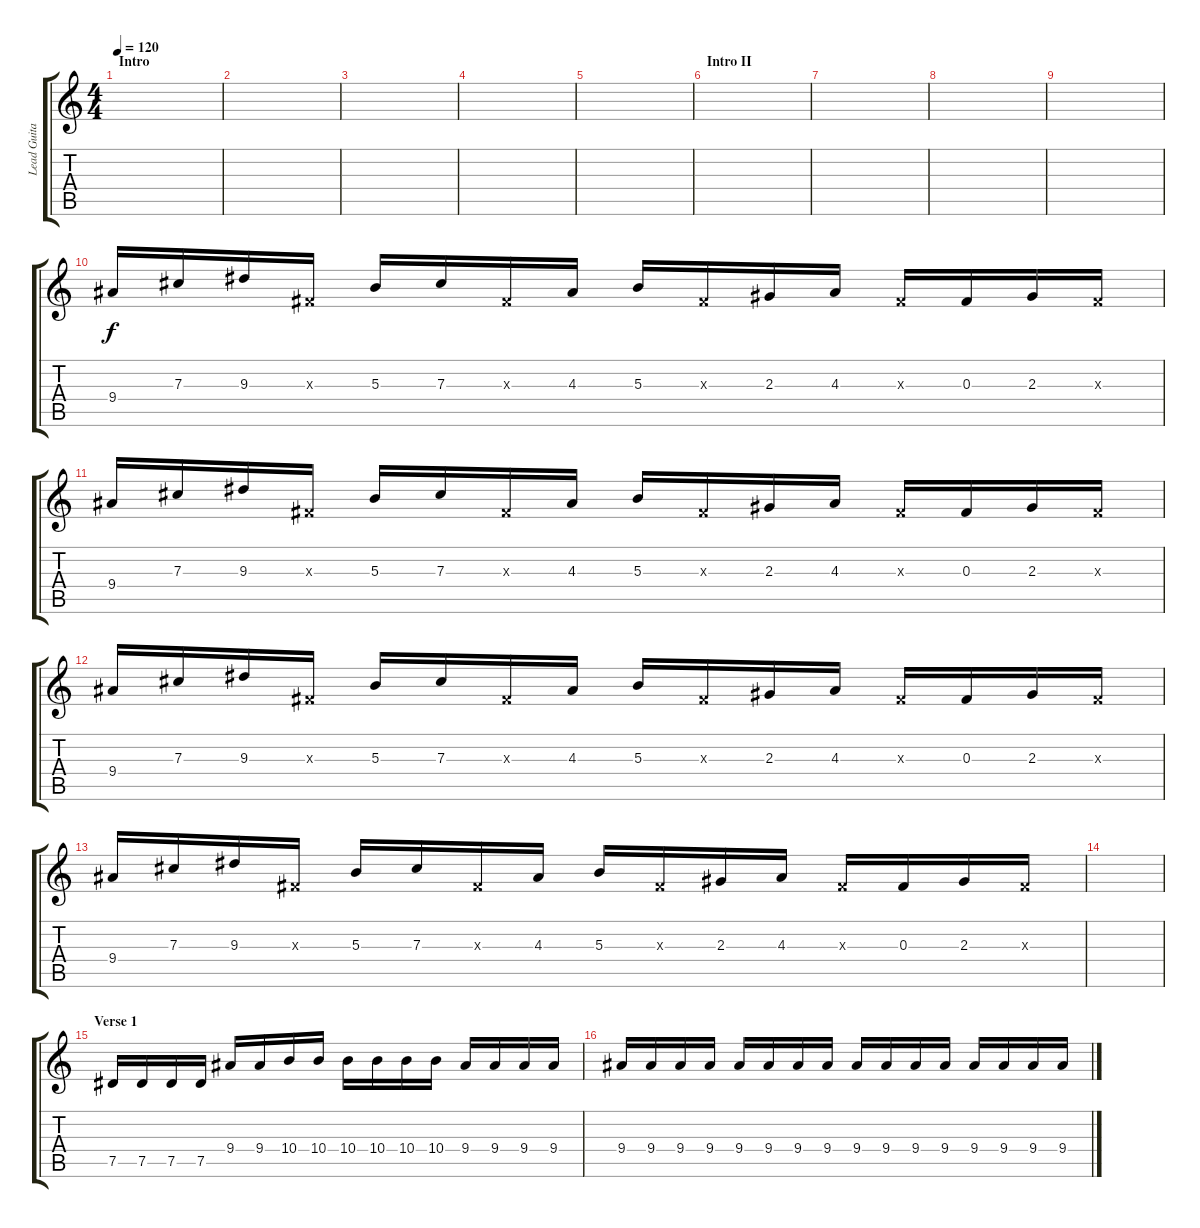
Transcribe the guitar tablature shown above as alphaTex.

\track ("Lead Guitar III" "Lead Guita") {instrument distortionguitar}
\staff {score tabs}
\tuning (Eb4 Bb3 Gb3 Db3 Ab2 Eb2) {hide}
\ts (4 4)
\section ("" "Intro")
\tempo 120
\clef g2
\ks c
|
|
|
|
|
\section ("" "Intro II")
|
|
|
|
9.4.16 7.3.16 9.3.16 0.3{x}.16 5.3.16 7.3.16 0.3{x}.16 4.3.16 5.3.16 0.3{x}.16 2.3.16 4.3.16 0.3{x}.16 0.3.16 2.3.16 0.3{x}.16 |
9.4.16 7.3.16 9.3.16 0.3{x}.16 5.3.16 7.3.16 0.3{x}.16 4.3.16 5.3.16 0.3{x}.16 2.3.16 4.3.16 0.3{x}.16 0.3.16 2.3.16 0.3{x}.16 |
9.4.16 7.3.16 9.3.16 0.3{x}.16 5.3.16 7.3.16 0.3{x}.16 4.3.16 5.3.16 0.3{x}.16 2.3.16 4.3.16 0.3{x}.16 0.3.16 2.3.16 0.3{x}.16 |
9.4.16 7.3.16 9.3.16 0.3{x}.16 5.3.16 7.3.16 0.3{x}.16 4.3.16 5.3.16 0.3{x}.16 2.3.16 4.3.16 0.3{x}.16 0.3.16 2.3.16 0.3{x}.16 |
|
\section ("" "Verse 1")
7.5.16 7.5.16 7.5.16 7.5.16 9.4.16 9.4.16 10.4.16 10.4.16 10.4.16 10.4.16 10.4.16 10.4.16 9.4.16 9.4.16 9.4.16 9.4.16 |
9.4.16 9.4.16 9.4.16 9.4.16 9.4.16 9.4.16 9.4.16 9.4.16 9.4.16 9.4.16 9.4.16 9.4.16 9.4.16 9.4.16 9.4.16 9.4.16
